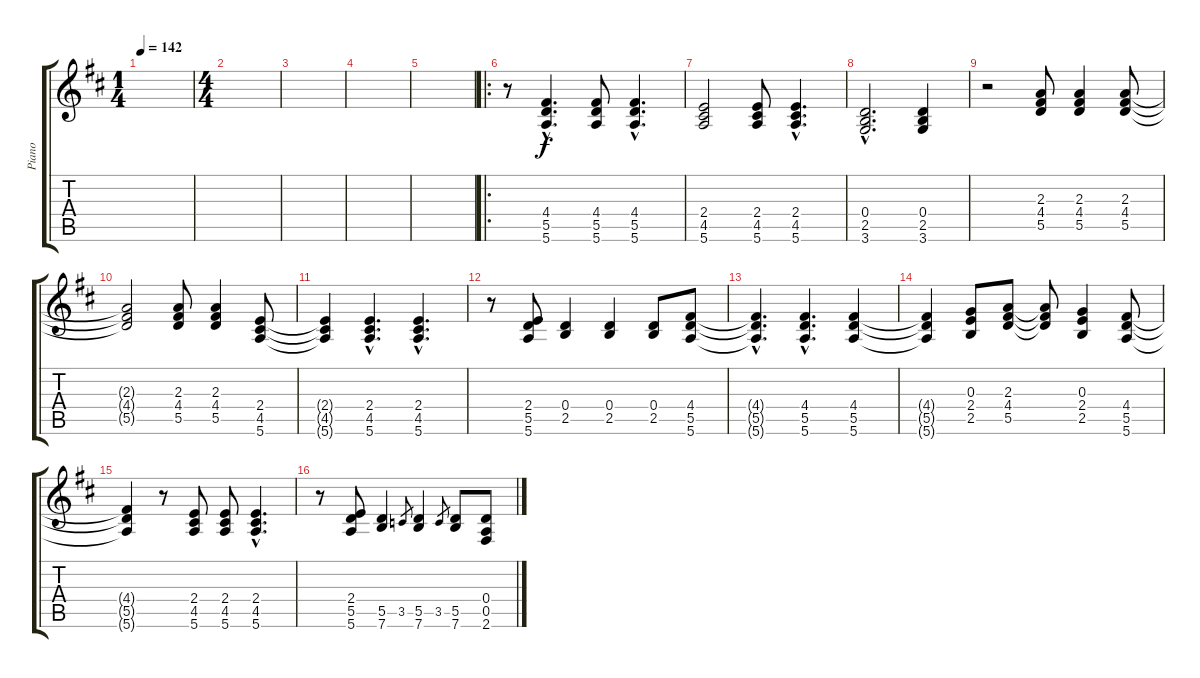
\track ("Piano" "Piano") {instrument acousticgrandpiano}
\staff {score tabs}
\tuning (E5 B4 G4 D4 A3 E3) {hide}
\ts (1 4)
\tempo 142
\clef g2
\ks d
|
\ts (4 4)
|
|
|
|
\ro
r.8 (4.4{hac} 5.5{hac} 5.6{hac}).4{d} (4.4 5.5 5.6).8 (4.4{hac} 5.5{hac} 5.6{hac}).4{d} |
(2.4 4.5 5.6).2 (2.4 4.5 5.6).8 (2.4{hac} 4.5{hac} 5.6{hac}).4{d} |
(0.4{hac} 2.5{hac} 3.6{hac}).2{d} (0.4 2.5 3.6).4 |
r.2 (2.3 4.4 5.5).8 (2.3 4.4 5.5).4 (2.3 4.4 5.5).8 |
(2.3{t} 4.4{t} 5.5{t}).2 (2.3 4.4 5.5).8 (2.3 4.4 5.5).4 (2.4 4.5 5.6).8 |
(2.4{t} 4.5{t} 5.6{t}).4 (2.4{hac} 4.5{hac} 5.6{hac}).4{d} (2.4{hac} 4.5{hac} 5.6{hac}).4{d} |
r.8 (2.4 5.5 5.6).8 (0.4 2.5).4 (0.4 2.5).4 (0.4 2.5).8 (4.4 5.5 5.6).8 |
(4.4{hac t} 5.5{hac t} 5.6{hac t}).4{d} (4.4{hac} 5.5{hac} 5.6{hac}).4{d} (4.4 5.5 5.6).4 |
(4.4{t} 5.5{t} 5.6{t}).4 (0.3 2.4 2.5).8 (2.3 4.4 5.5).8 (2.3{t} 4.4{t} 5.5{t}).8 (0.3 2.4 2.5).4 (4.4 5.5 5.6).8 |
(4.4{t} 5.5{t} 5.6{t}).4 r.8 (2.4 4.5 5.6).8 (2.4 4.5 5.6).8 (2.4{hac} 4.5{hac} 5.6{hac}).4{d} |
r.8 (2.4 5.5 5.6).8 (5.5 7.6).4 3.5.8{gr} (5.5 7.6).4 3.5.8{gr} (5.5 7.6).8 (0.4 0.5 2.6).8
